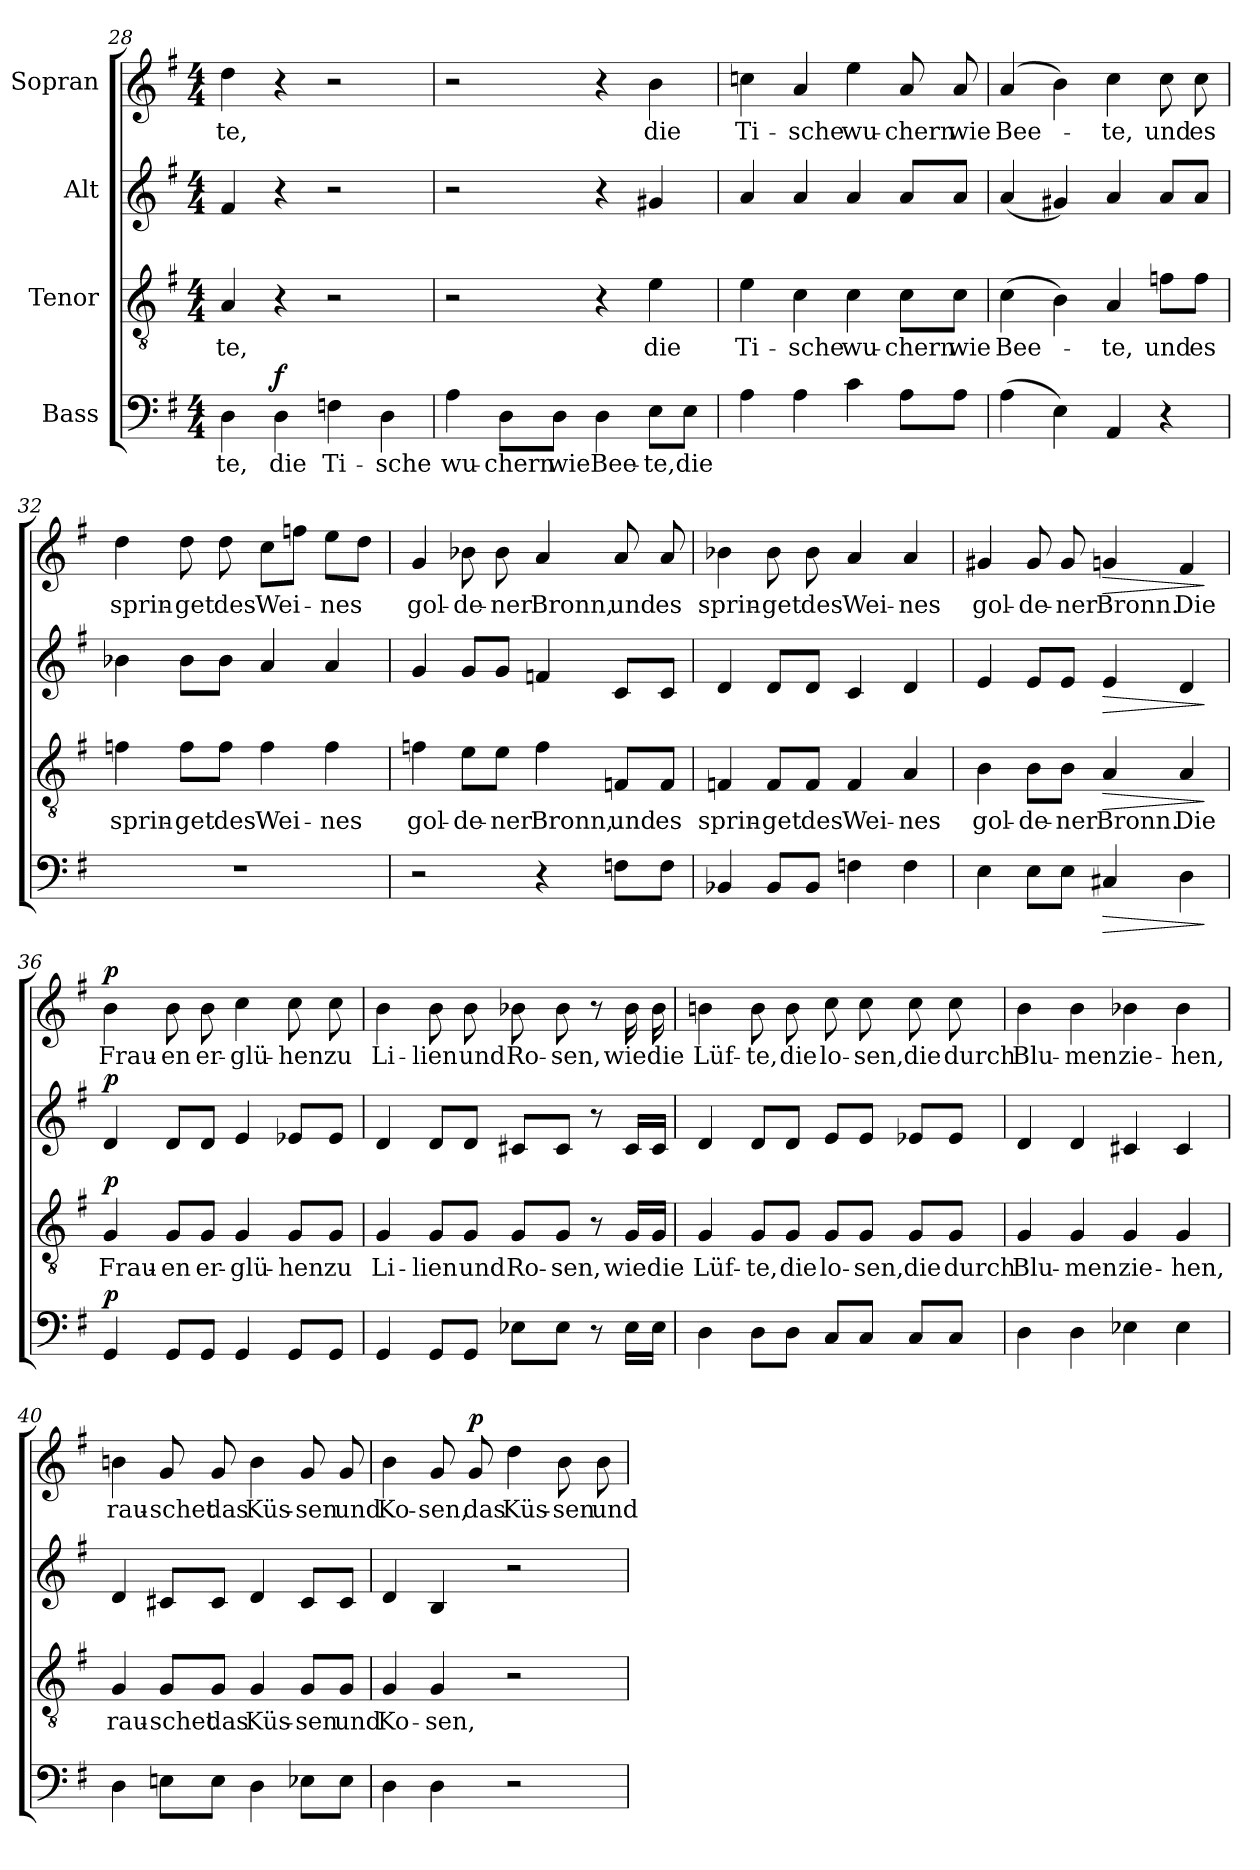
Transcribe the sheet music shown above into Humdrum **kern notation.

**kern	**text	**dynam	**kern	**text	**dynam	**kern	**dynam	**kern	**text	**dynam
*part4	*part4	*part4	*part3	*part3	*part3	*part2	*part2	*part1	*part1	*part1
*staff4	*staff4	*staff4	*staff3	*staff3	*staff3	*staff2	*staff2	*staff1	*staff1	*staff1
*I"Bass	*	*	*I"Tenor	*	*	*I"Alt	*	*I"Sopran	*	*
*clefF4	*	*	*clefGv2	*	*	*clefG2	*	*clefG2	*	*
*k[f#]	*	*	*k[f#]	*	*	*k[f#]	*	*k[f#]	*	*
*M4/4	*	*	*M4/4	*	*	*M4/4	*	*M4/4	*	*
=28	=28	=28	=28	=28	=28	=28	=28	=28	=28	=28
4D\	-te,	.	4A/	-te,	.	4f#/	.	4dd\	-te,	.
!	!	!LO:DY:a	!	!	!	!	!	!	!	!
4D\	die	f	4r	.	.	4r	.	4r	.	.
4Fn\	Ti-	.	2r	.	.	2r	.	2r	.	.
4D\	-sche	.	.	.	.	.	.	.	.	.
=29	=29	=29	=29	=29	=29	=29	=29	=29	=29	=29
4A\	wu-	.	2r	.	.	2r	.	2r	.	.
8D\L	-chern	.	.	.	.	.	.	.	.	.
8D\J	wie	.	.	.	.	.	.	.	.	.
4D\	Bee-	.	4r	.	.	4r	.	4r	.	.
8E\L	-te,	.	4e\	die	.	4g#X/	.	4b\	die	.
8E\J	die	.	.	.	.	.	.	.	.	.
=30	=30	=30	=30	=30	=30	=30	=30	=30	=30	=30
4A\	.	.	4e\	Ti-	.	4a/	.	4ccn\	Ti-	.
4A\	.	.	4c\	-sche	.	4a/	.	4a/	-sche	.
4c\	.	.	4c\	wu-	.	4a/	.	4ee\	wu-	.
8A\L	.	.	8c\L	-chern	.	8a/L	.	8a/	-chern	.
8A\J	.	.	8c\J	wie	.	8a/J	.	8a/	wie	.
=31	=31	=31	=31	=31	=31	=31	=31	=31	=31	=31
(4A\	.	.	(4c\	Bee-	.	(4a/	.	(4a/	Bee-	.
4E\)	.	.	4B\)	.	.	4g#X/)	.	4b\)	.	.
4AA/	.	.	4A/	-te,	.	4a/	.	4cc\	-te,	.
4r	.	.	8fn\L	und	.	8a/L	.	8cc\	und	.
.	.	.	8f\J	es	.	8a/J	.	8cc\	es	.
!!LO:LB:g=z
=32	=32	=32	=32	=32	=32	=32	=32	=32	=32	=32
1r	.	.	4fn\	sprin-	.	4b-X\	.	4dd\	sprin-	.
.	.	.	8f\L	-get	.	8b-\L	.	8dd\	-get	.
.	.	.	8f\J	des	.	8b-\J	.	8dd\	des	.
.	.	.	4f\	Wei-	.	4a/	.	8cc\L	Wei-	.
.	.	.	.	.	.	.	.	8ffn\J	.	.
.	.	.	4f\	-nes	.	4a/	.	8ee\L	-nes	.
.	.	.	.	.	.	.	.	8dd\J	.	.
=33	=33	=33	=33	=33	=33	=33	=33	=33	=33	=33
2r	.	.	4fn\	gol-	.	4g/	.	4g/	gol-	.
.	.	.	8e\L	-de-	.	8g/L	.	8b-X\	-de-	.
.	.	.	8e\J	-ner	.	8g/J	.	8b-\	-ner	.
4r	.	.	4f\	Bronn,	.	4fn/	.	4a/	Bronn,	.
8Fn\L	.	.	8Fn/L	und	.	8c/L	.	8a/	und	.
8F\J	.	.	8F/J	es	.	8c/J	.	8a/	es	.
=34	=34	=34	=34	=34	=34	=34	=34	=34	=34	=34
4BB-X/	.	.	4Fn/	sprin-	.	4d/	.	4b-X\	sprin-	.
8BB-/L	.	.	8F/L	-get	.	8d/L	.	8b-\	-get	.
8BB-/J	.	.	8F/J	des	.	8d/J	.	8b-\	des	.
4Fn\	.	.	4F/	Wei-	.	4c/	.	4a/	Wei-	.
4F\	.	.	4A/	-nes	.	4d/	.	4a/	-nes	.
=35	=35	=35	=35	=35	=35	=35	=35	=35	=35	=35
4E\	.	.	4B\	gol-	.	4e/	.	4g#X/	gol-	.
8E\L	.	.	8B\L	-de-	.	8e/L	.	8g#/	-de-	.
8E\J	.	.	8B\J	-ner	.	8e/J	.	8g#/	-ner	.
!	!	!LO:HP:b	!	!	!LO:HP:b	!	!LO:HP:b	!	!	!LO:HP:b
4C#X/	.	>	4A/	Bronn.	>	4e/	>	4gn/	Bronn.	>
4D\	.	.	4A/	Die	.	4d/	.	4f#/	Die	.
.	.	]	.	.	]	.	]	.	.	]
!!LO:PB:g=z
=36	=36	=36	=36	=36	=36	=36	=36	=36	=36	=36
!	!	!LO:DY:a	!	!	!LO:DY:a	!	!LO:DY:a	!	!	!LO:DY:a
4GG/	.	p	4G/	Frau-	p	4d/	p	4b\	Frau-	p
8GG/L	.	.	8G/L	-en	.	8d/L	.	8b\	-en	.
8GG/J	.	.	8G/J	er-	.	8d/J	.	8b\	er-	.
4GG/	.	.	4G/	-glü-	.	4e/	.	4cc\	-glü-	.
8GG/L	.	.	8G/L	-hen	.	8e-X/L	.	8cc\	-hen	.
8GG/J	.	.	8G/J	zu	.	8e-/J	.	8cc\	zu	.
=37	=37	=37	=37	=37	=37	=37	=37	=37	=37	=37
4GG/	.	.	4G/	Li-	.	4d/	.	4b\	Li-	.
8GG/L	.	.	8G/L	-lien	.	8d/L	.	8b\	-lien	.
8GG/J	.	.	8G/J	und	.	8d/J	.	8b\	und	.
8E-X\L	.	.	8G/L	Ro-	.	8c#X/L	.	8b-X\	Ro-	.
8E-\J	.	.	8G/J	-sen,	.	8c#/J	.	8b-\	-sen,	.
8r	.	.	8r	.	.	8r	.	8r	.	.
16E-\LL	.	.	16G/LL	wie	.	16c#/LL	.	16b-\	wie	.
16E-\JJ	.	.	16G/JJ	die	.	16c#/JJ	.	16b-\	die	.
=38	=38	=38	=38	=38	=38	=38	=38	=38	=38	=38
4D\	.	.	4G/	Lüf-	.	4d/	.	4bn\	Lüf-	.
8D\L	.	.	8G/L	-te,	.	8d/L	.	8b\	-te,	.
8D\J	.	.	8G/J	die	.	8d/J	.	8b\	die	.
8C/L	.	.	8G/L	lo-	.	8e/L	.	8cc\	lo-	.
8C/J	.	.	8G/J	-sen,	.	8e/J	.	8cc\	-sen,	.
8C/L	.	.	8G/L	die	.	8e-X/L	.	8cc\	die	.
8C/J	.	.	8G/J	durch	.	8e-/J	.	8cc\	durch	.
=39	=39	=39	=39	=39	=39	=39	=39	=39	=39	=39
4D\	.	.	4G/	Blu-	.	4d/	.	4b\	Blu-	.
4D\	.	.	4G/	-men	.	4d/	.	4b\	-men	.
4E-X\	.	.	4G/	zie-	.	4c#X/	.	4b-X\	zie-	.
4E-\	.	.	4G/	-hen,	.	4c#/	.	4b-\	-hen,	.
!!LO:LB:g=z
=40	=40	=40	=40	=40	=40	=40	=40	=40	=40	=40
4D\	.	.	4G/	rau-	.	4d/	.	4bn\	rau-	.
8En\L	.	.	8G/L	-schet	.	8c#X/L	.	8g/	-schet	.
8E\J	.	.	8G/J	das	.	8c#/J	.	8g/	das	.
4D\	.	.	4G/	Küs-	.	4d/	.	4b\	Küs-	.
8E-X\L	.	.	8G/L	-sen	.	8c#/L	.	8g/	-sen	.
8E-\J	.	.	8G/J	und	.	8c#/J	.	8g/	und	.
=41	=41	=41	=41	=41	=41	=41	=41	=41	=41	=41
4D\	.	.	4G/	Ko-	.	4d/	.	4b\	Ko-	.
4D\	.	.	4G/	-sen,	.	4B/	.	8g/	-sen,	.
!	!	!	!	!	!	!	!	!	!	!LO:DY:a
.	.	.	.	.	.	.	.	8g/	das	p
2r	.	.	2r	.	.	2r	.	4dd\	Küs-	.
.	.	.	.	.	.	.	.	8b\	-sen	.
.	.	.	.	.	.	.	.	8b\	und	.
=	=	=	=	=	=	=	=	=	=	=
*-	*-	*-	*-	*-	*-	*-	*-	*-	*-	*-
